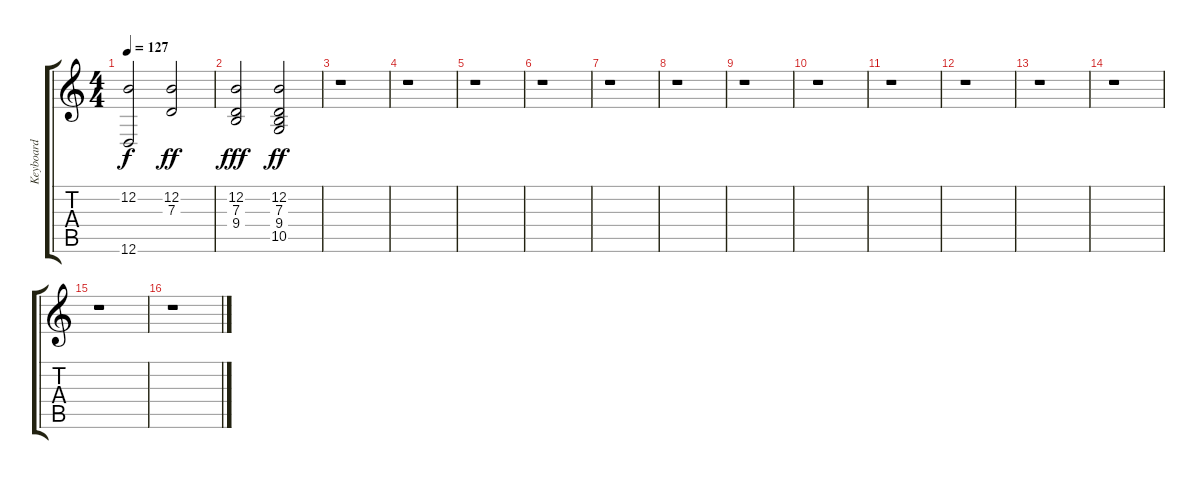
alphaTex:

\track ("Keyboard" "Keyboard") {instrument drawbarorgan}
\staff {score tabs}
\tuning (E4 B3 G3 D3 A2 D2) {hide}
\ts (4 4)
\tempo 127
\clef g2
\ks c
(12.2{t} 12.6{t}).2{dy f} (12.2 7.3).2{dy ff} |
(12.2 7.3 9.4).2{dy fff} (12.2 7.3 9.4 10.5).2{dy ff} |
r.1 |
r.1 |
r.1 |
r.1 |
r.1 |
r.1 |
r.1 |
r.1 |
r.1 |
r.1 |
r.1 |
r.1 |
r.1 |
r.1
